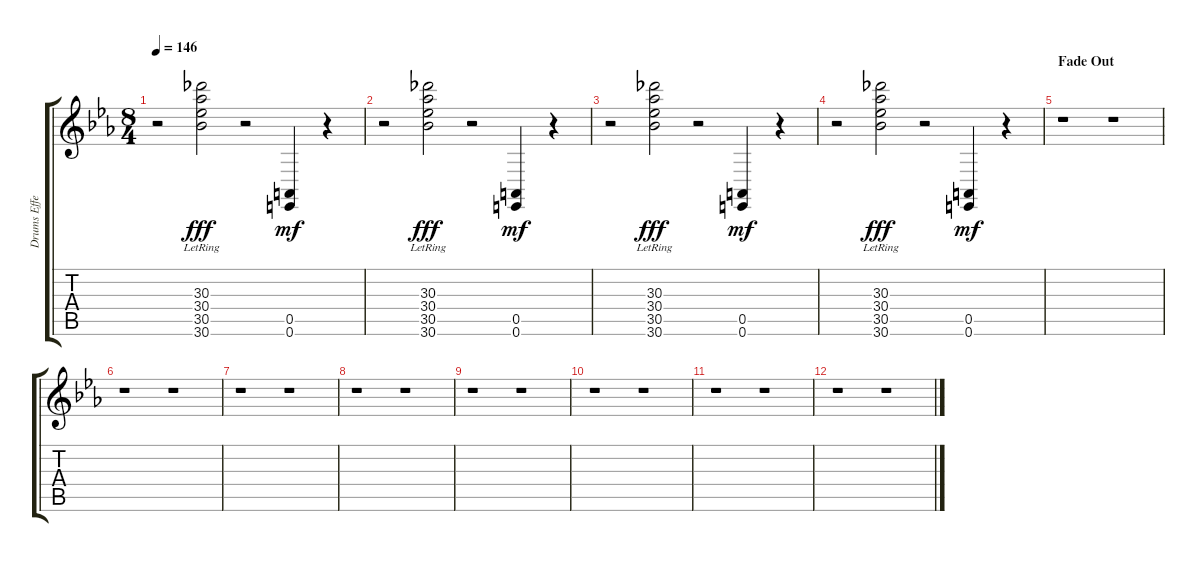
\track ("Drums Effect 2" "Drums Effe") {instrument gunshot}
\staff {score tabs}
\tuning (E4 B3 G3 D3 A2 E2) {hide}
\ts (8 4)
\tempo 146
\clef g2
\ks eb
r.2{dy fff volume 12} (30.3 30.4{lr} 30.5{lr} 30.6{lr}).2 r.2 (0.5 0.6).4{dy mf} r.4 |
r.2 (30.3 30.4{lr} 30.5{lr} 30.6{lr}).2{dy fff} r.2 (0.5 0.6).4{dy mf} r.4 |
r.2 (30.3 30.4{lr} 30.5{lr} 30.6{lr}).2{dy fff} r.2 (0.5 0.6).4{dy mf} r.4 |
r.2 (30.3 30.4{lr} 30.5{lr} 30.6{lr}).2{dy fff} r.2 (0.5 0.6).4{dy mf} r.4 |
\section ("" "Fade Out")
r.1 r.1 |
r.1 r.1 |
r.1 r.1 |
r.1 r.1 |
r.1 r.1 |
r.1 r.1 |
r.1 r.1 |
r.1 r.1
